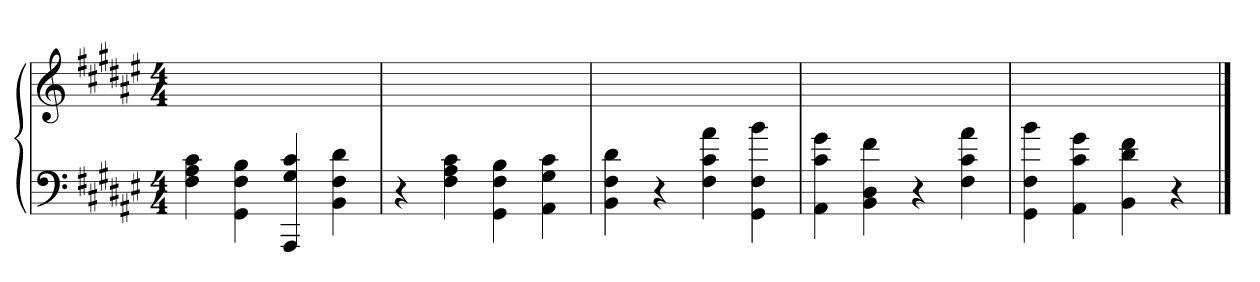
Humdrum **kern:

**kern	**kern
*part2	*part1
*staff2	*staff1
*clefF4	*clefG2
*k[f#c#g#d#a#e#]	*k[f#c#g#d#a#e#]
*F#:	*F#:
*M4/4	*M4/4
*MM60	*MM60
=1	=1
4F# 4A# 4c#	1ryy
4GG# 4F# 4B	.
4AAA# 4G# 4c#	.
4BB 4F# 4d#	.
=2	=2
4r	1ryy
4F# 4A# 4c#	.
4GG# 4F# 4B	.
4AA# 4G# 4c#	.
=3	=3
4BB 4F# 4d#	1ryy
4r	.
4F# 4c# 4a#	.
4GG# 4F# 4b	.
=4	=4
4AA# 4c# 4g#	1ryy
4BB 4D# 4f#	.
4r	.
4F# 4c# 4a#	.
=5	=5
4GG# 4F# 4b	1ryy
4AA# 4c# 4g#	.
4BB 4d# 4f#	.
4r	.
==	==
*-	*-
